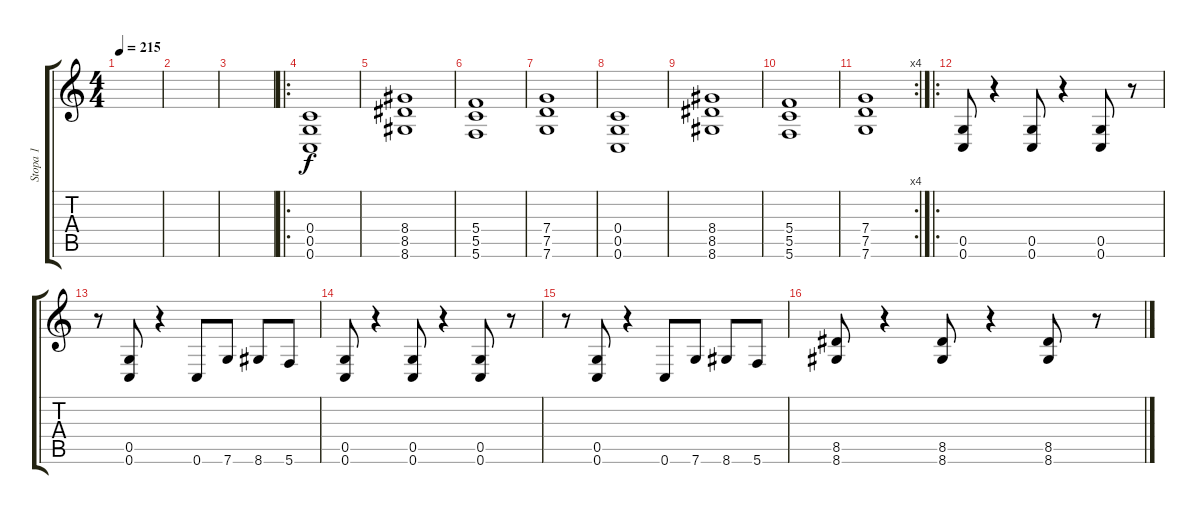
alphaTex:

\track ("Stopa 1" "Stopa 1") {instrument overdrivenguitar}
\staff {score tabs}
\tuning (D4 A3 F3 C3 G2 C2) {hide}
\ts (4 4)
\tempo 215
\clef g2
\ks c
|
|
|
\ro
(0.4 0.5 0.6).1 |
(8.4 8.5 8.6).1 |
(5.4 5.5 5.6).1 |
(7.4 7.5 7.6).1 |
(0.4 0.5 0.6).1 |
(8.4 8.5 8.6).1 |
(5.4 5.5 5.6).1 |
\rc 4
(7.4 7.5 7.6).1 |
\ro
(0.5 0.6).8 r.4 (0.5 0.6).8 r.4 (0.5 0.6).8 r.8 |
r.8 (0.5 0.6).8 r.4 0.6.8 7.6.8 8.6.8 5.6.8 |
(0.5 0.6).8 r.4 (0.5 0.6).8 r.4 (0.5 0.6).8 r.8 |
r.8 (0.5 0.6).8 r.4 0.6.8 7.6.8 8.6.8 5.6.8 |
(8.5 8.6).8 r.4 (8.5 8.6).8 r.4 (8.5 8.6).8 r.8
